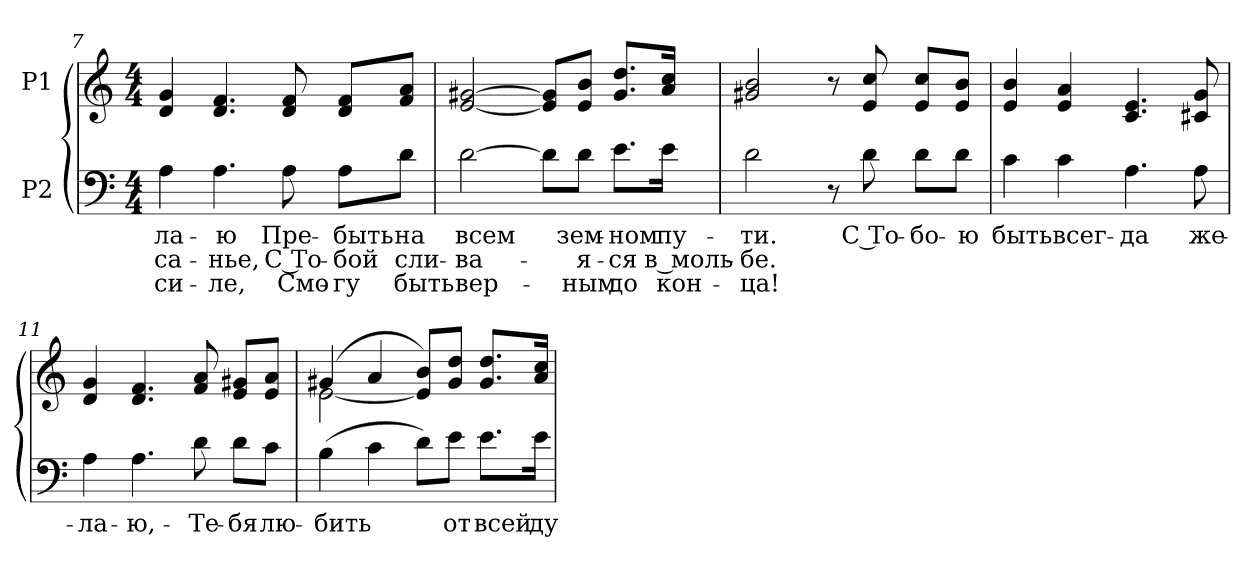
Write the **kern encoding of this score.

**kern	**text	**text	**text	**kern
*part2	*part2	*part2	*part2	*part1
*staff2	*staff2	*staff2	*staff2	*staff1
*I"P2	*	*	*	*I"P1
*clefF4	*	*	*	*clefG2
*k[]	*	*	*	*k[]
*a:	*	*	*	*a:
*M4/4	*	*	*	*M4/4
=7	=7	=7	=7	=7
!	!LO:LY:a:color=#000000	!LO:LY:a:color=#000000	!LO:LY:a:color=#000000	!
4Ai\	-ла-	-са-	си-	4di/ 4gi
!	!LO:LY:a:color=#000000	!LO:LY:a:color=#000000	!LO:LY:a:color=#000000	!
4.Ai\	-ю	-нье,	-ле,	4.di/ 4.fi
!	!LO:LY:a:color=#000000	!LO:LY:a:color=#000000	!LO:LY:a:color=#000000	!
8Ai\	Пре-	С То-	Смо-	8di/ 8fi
!	!LO:LY:a:color=#000000	!LO:LY:a:color=#000000	!LO:LY:a:color=#000000	!
8Ai\L	-быть	-бой	-гу	8di/ 8fi/L
!	!LO:LY:a:color=#000000	!LO:LY:a:color=#000000	!LO:LY:a:color=#000000	!
8di\J	на	сли-	быть	8fi/ 8ai/J
=8	=8	=8	=8	=8
!	!LO:LY:a:color=#000000	!LO:LY:a:color=#000000	!LO:LY:a:color=#000000	!
[>2di\	всем	-ва-	вер-	[<2ei/ [>2g#Xi
8di\L]	.	.	.	8ei]/ 8g#i]/L
!	!LO:LY:a:color=#000000	!LO:LY:a:color=#000000	!LO:LY:a:color=#000000	!
8di\J	зем-	-я-	-ным	8ei/ 8bi/J
!	!LO:LY:a:color=#000000	!LO:LY:a:color=#000000	!LO:LY:a:color=#000000	!
8.ei\L	-ном	-ся	до	8.g#i/ 8.ddi/L
!	!LO:LY:a:color=#000000	!LO:LY:a:color=#000000	!LO:LY:a:color=#000000	!
16ei\Jk	пу-	в моль-	кон-	16ai/ 16cci/Jk
!!LO:LB:g=z
=9	=9	=9	=9	=9
!	!LO:LY:a:color=#000000	!LO:LY:a:color=#000000	!LO:LY:a:color=#000000	!
2di\	-ти.	-бе.	-ца!	2g#Xi/ 2bi
8r	.	.	.	8r
!	!LO:LY:a:color=#000000	!	!	!
8di\	С То-	.	.	8ei/ 8cci
!	!LO:LY:a:color=#000000	!	!	!
8di\L	-бо-	.	.	8ei/ 8cci/L
!	!LO:LY:a:color=#000000	!	!	!
8di\J	-ю	.	.	8ei/ 8bi/J
=10	=10	=10	=10	=10
!	!LO:LY:a:color=#000000	!	!	!
4ci\	быть	.	.	4ei/ 4bi
!	!LO:LY:a:color=#000000	!	!	!
4ci\	всег-	.	.	4ei/ 4ai
!	!LO:LY:a:color=#000000	!	!	!
4.Ai\	-да	.	.	4.ci/ 4.ei
!	!LO:LY:a:color=#000000	!	!	!
8Ai\	же-	.	.	8c#Xi/ 8gi
=11	=11	=11	=11	=11
!	!LO:LY:a:color=#000000	!	!	!
4Ai\	-ла-	.	.	4di/ 4gi
!	!LO:LY:a:color=#000000	!	!	!
4.Ai\	-ю,-	.	.	4.di/ 4.fi
!	!LO:LY:a:color=#000000	!	!	!
8di\	-Те-	.	.	8fi/ 8ai
!	!LO:LY:a:color=#000000	!	!	!
8di\L	-бя	.	.	8ei/ 8g#Xi/L
!	!LO:LY:a:color=#000000	!	!	!
8ci\J	лю-	.	.	8ei/ 8ai/J
=12	=12	=12	=12	=12
!	!LO:LY:a:color=#000000	!	!	!
*	*	*	*	*^
(4Bi\	-бить	.	.	(4g#Xi/	[<2ei\
4ci\	.	.	.	4ai/	.
8di\L)	.	.	.	8ei]/ 8bi/L)	2ryy
!	!LO:LY:a:color=#000000	!	!	!	!
8ei\J	от	.	.	8g#i/ 8ddi/J	.
!	!LO:LY:a:color=#000000	!	!	!	!
8.ei\L	всей	.	.	8.g#i/ 8.ddi/L	.
!	!LO:LY:a:color=#000000	!	!	!	!
16ei\Jk	ду-	.	.	16ai/ 16cci/Jk	.
*	*	*	*	*v	*v
=	=	=	=	=
*-	*-	*-	*-	*-
